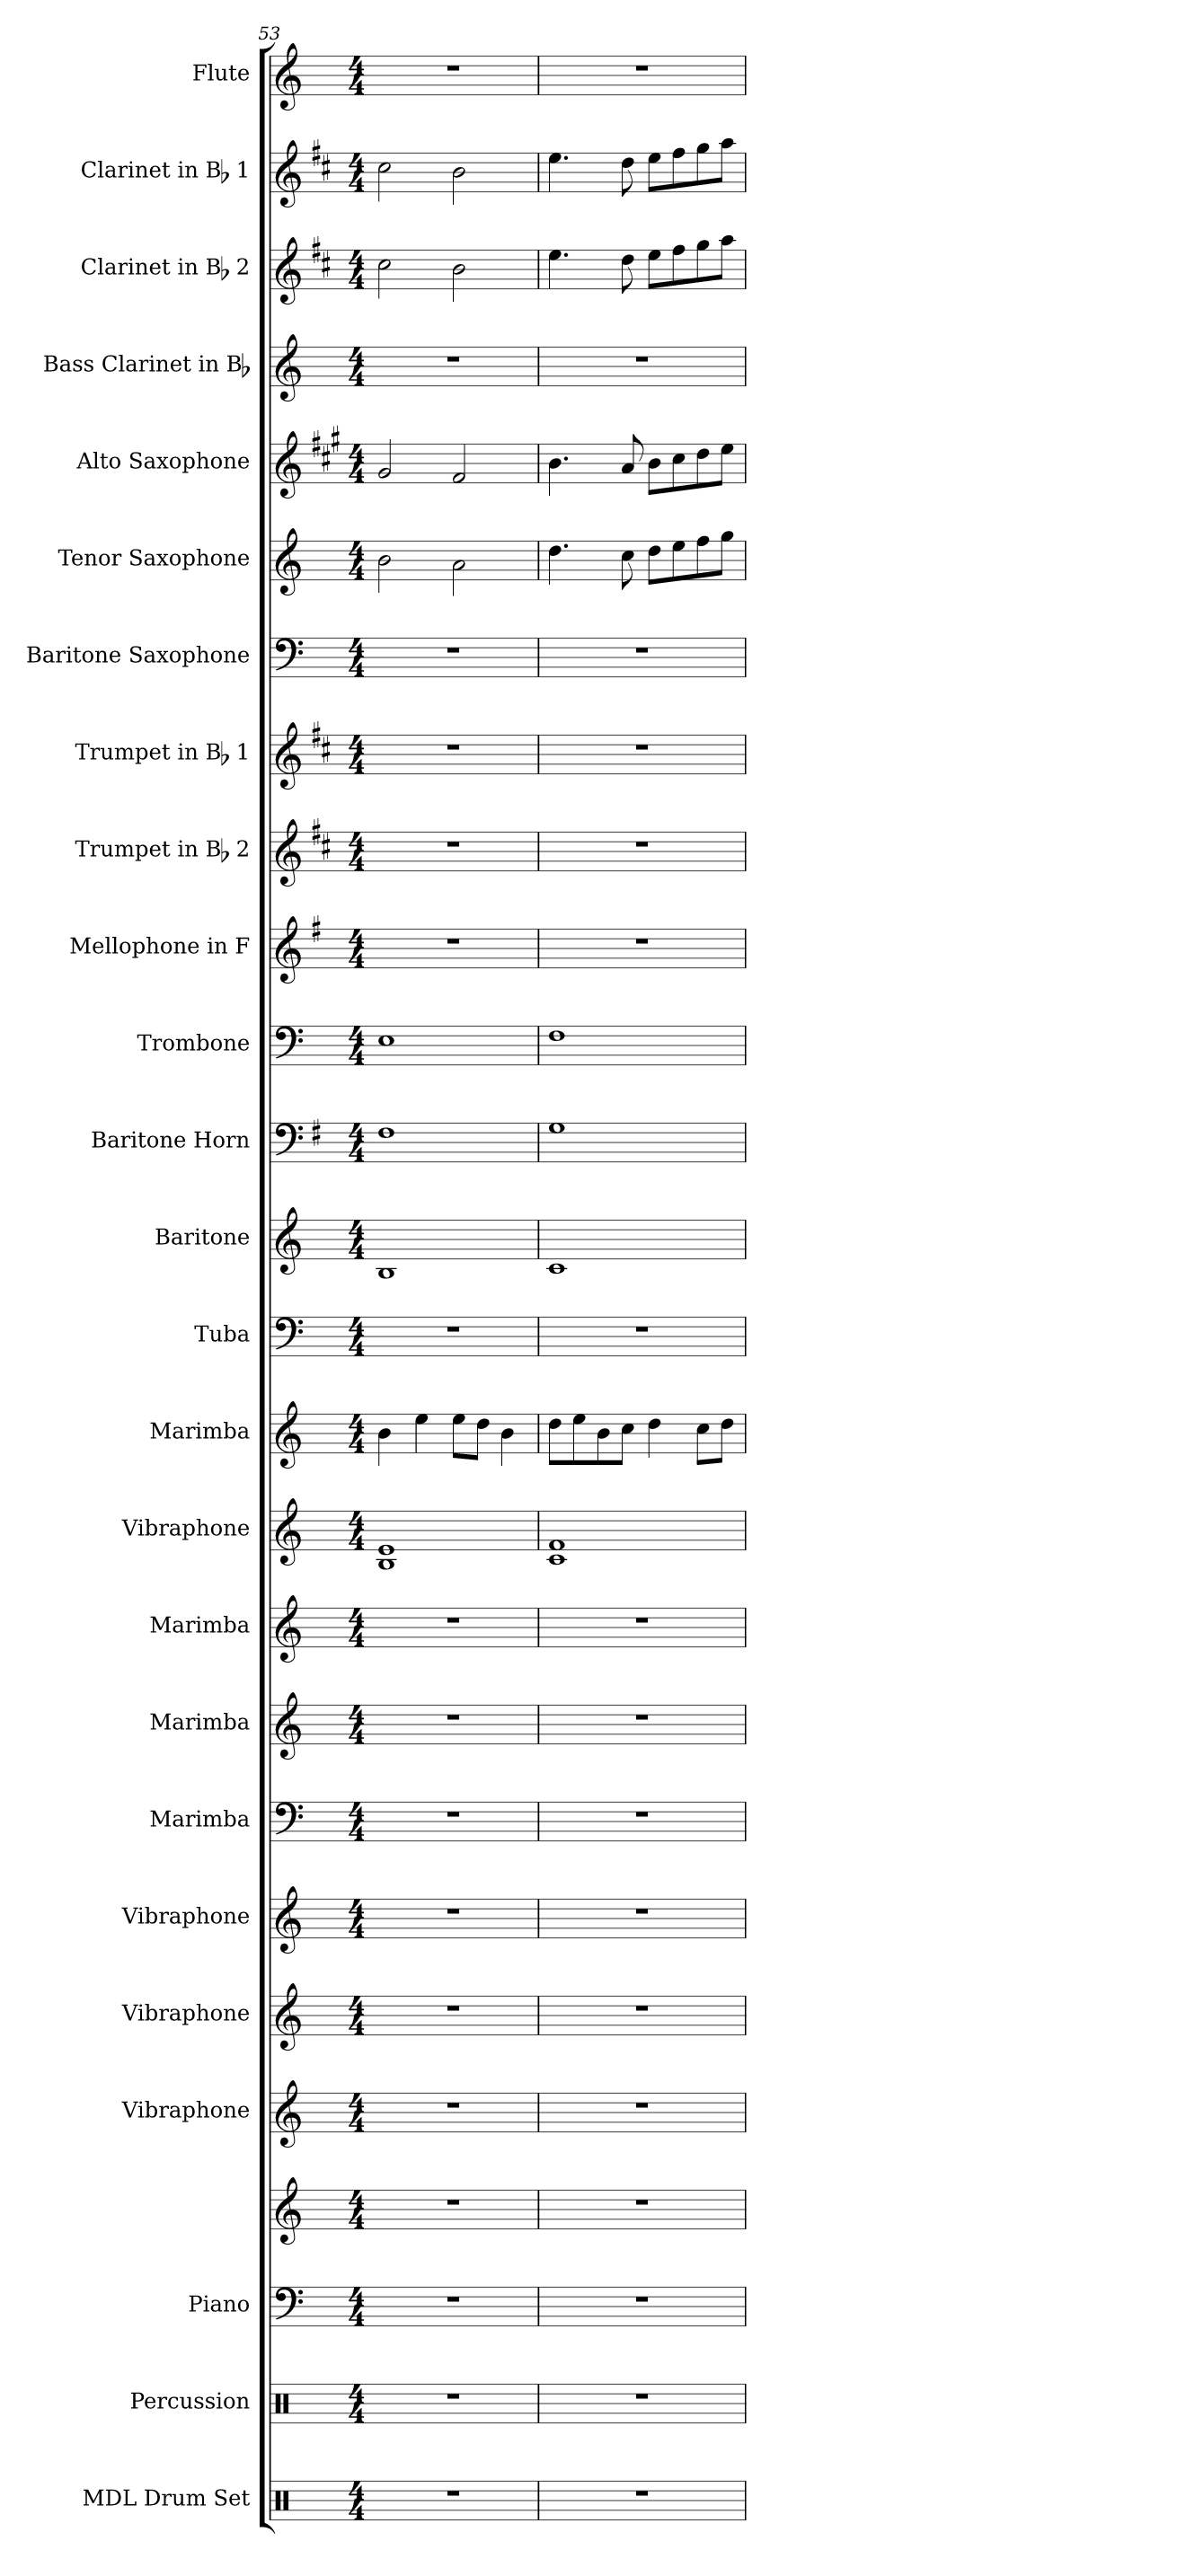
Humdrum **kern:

**kern	**kern	**kern	**kern	**kern	**kern	**kern	**kern	**kern	**kern	**kern	**kern	**kern	**kern	**kern	**kern	**kern	**kern	**kern	**kern	**kern	**kern	**kern	**kern	**kern	**kern
*part25	*part24	*part23	*part23	*part22	*part21	*part20	*part19	*part18	*part17	*part16	*part15	*part14	*part13	*part12	*part11	*part10	*part9	*part8	*part7	*part6	*part5	*part4	*part3	*part2	*part1
*staff26	*staff25	*staff24	*staff23	*staff22	*staff21	*staff20	*staff19	*staff18	*staff17	*staff16	*staff15	*staff14	*staff13	*staff12	*staff11	*staff10	*staff9	*staff8	*staff7	*staff6	*staff5	*staff4	*staff3	*staff2	*staff1
*I"MDL Drum Set	*I"Percussion	*I"Piano	*	*I"Vibraphone	*I"Vibraphone	*I"Vibraphone	*I"Marimba	*I"Marimba	*I"Marimba	*I"Vibraphone	*I"Marimba	*I"Tuba	*I"Baritone	*I"Baritone Horn	*I"Trombone	*I"Mellophone in F	*I"Trumpet in Bb 2	*I"Trumpet in Bb 1	*I"Baritone Saxophone	*I"Tenor Saxophone	*I"Alto Saxophone	*I"Bass Clarinet in Bb	*I"Clarinet in Bb 2	*I"Clarinet in Bb 1	*I"Flute
*I'D. S.	*I'Perc.	*I'Pno.	*	*I'Vib.	*I'Vib.	*I'Vib.	*I'Mrm.	*I'Mrm.	*I'Mrm.	*I'Vib.	*I'Mar.	*I'Tba.	*I'Bar.	*I'Bar. Hn.	*I'Tbn.	*I'Mln.	*I'Tpt. 2	*I'Tpt. 1	*I'Bari. Sax.	*I'Ten. Sax.	*I'Alto Sax.	*I'B. Cl.	*I'Cl. 2	*I'Cl. 1	*I'Fl.
*clefX	*clefX	*clefF4	*clefG2	*clefG2	*clefG2	*clefG2	*clefF4	*clefG2	*clefG2	*clefG2	*clefG2	*clefF4	*clefG2	*clefF4	*clefF4	*clefG2	*clefG2	*clefG2	*clefF4	*clefG2	*clefG2	*clefG2	*clefG2	*clefG2	*clefG2
*	*	*	*	*	*	*	*	*	*	*	*	*	*ITrd8c14	*ITrd4c7	*	*ITrd4c7	*ITrd1c2	*ITrd1c2	*ITrd12c21	*ITrd8c14	*ITrd5c9	*ITrd8c14	*ITrd1c2	*ITrd1c2	*
*k[]	*k[]	*k[]	*k[]	*k[]	*k[]	*k[]	*k[]	*k[]	*k[]	*k[]	*k[]	*k[]	*k[]	*k[]	*k[]	*k[]	*k[]	*k[]	*k[]	*k[]	*k[]	*k[]	*k[]	*k[]	*k[]
*M4/4	*M4/4	*M4/4	*M4/4	*M4/4	*M4/4	*M4/4	*M4/4	*M4/4	*M4/4	*M4/4	*M4/4	*M4/4	*M4/4	*M4/4	*M4/4	*M4/4	*M4/4	*M4/4	*M4/4	*M4/4	*M4/4	*M4/4	*M4/4	*M4/4	*M4/4
=53	=53	=53	=53	=53	=53	=53	=53	=53	=53	=53	=53	=53	=53	=53	=53	=53	=53	=53	=53	=53	=53	=53	=53	=53	=53
1r	1r	1r	1r	1r	1r	1r	1r	1r	1r	1B 1e	4b\	1r	1BB	1BB	1E	1r	1r	1r	1r	2B\	2B/	1r	2b\	2b\	1r
.	.	.	.	.	.	.	.	.	.	.	4ee\	.	.	.	.	.	.	.	.	.	.	.	.	.	.
.	.	.	.	.	.	.	.	.	.	.	8ee\L	.	.	.	.	.	.	.	.	2A\	2A/	.	2a\	2a\	.
.	.	.	.	.	.	.	.	.	.	.	8dd\J	.	.	.	.	.	.	.	.	.	.	.	.	.	.
.	.	.	.	.	.	.	.	.	.	.	4b\	.	.	.	.	.	.	.	.	.	.	.	.	.	.
=54	=54	=54	=54	=54	=54	=54	=54	=54	=54	=54	=54	=54	=54	=54	=54	=54	=54	=54	=54	=54	=54	=54	=54	=54	=54
1r	1r	1r	1r	1r	1r	1r	1r	1r	1r	1c 1f	8dd\L	1r	1C	1C	1F	1r	1r	1r	1r	4.d\	4.d\	1r	4.dd\	4.dd\	1r
.	.	.	.	.	.	.	.	.	.	.	8ee\	.	.	.	.	.	.	.	.	.	.	.	.	.	.
.	.	.	.	.	.	.	.	.	.	.	8b\	.	.	.	.	.	.	.	.	.	.	.	.	.	.
.	.	.	.	.	.	.	.	.	.	.	8cc\J	.	.	.	.	.	.	.	.	8c\	8c/	.	8cc\	8cc\	.
.	.	.	.	.	.	.	.	.	.	.	4dd\	.	.	.	.	.	.	.	.	8d\L	8d\L	.	8dd\L	8dd\L	.
.	.	.	.	.	.	.	.	.	.	.	.	.	.	.	.	.	.	.	.	8e\	8e\	.	8ee\	8ee\	.
.	.	.	.	.	.	.	.	.	.	.	8cc\L	.	.	.	.	.	.	.	.	8f\	8f\	.	8ff\	8ff\	.
.	.	.	.	.	.	.	.	.	.	.	8dd\J	.	.	.	.	.	.	.	.	8g\J	8g\J	.	8gg\J	8gg\J	.
=	=	=	=	=	=	=	=	=	=	=	=	=	=	=	=	=	=	=	=	=	=	=	=	=	=
*-	*-	*-	*-	*-	*-	*-	*-	*-	*-	*-	*-	*-	*-	*-	*-	*-	*-	*-	*-	*-	*-	*-	*-	*-	*-
